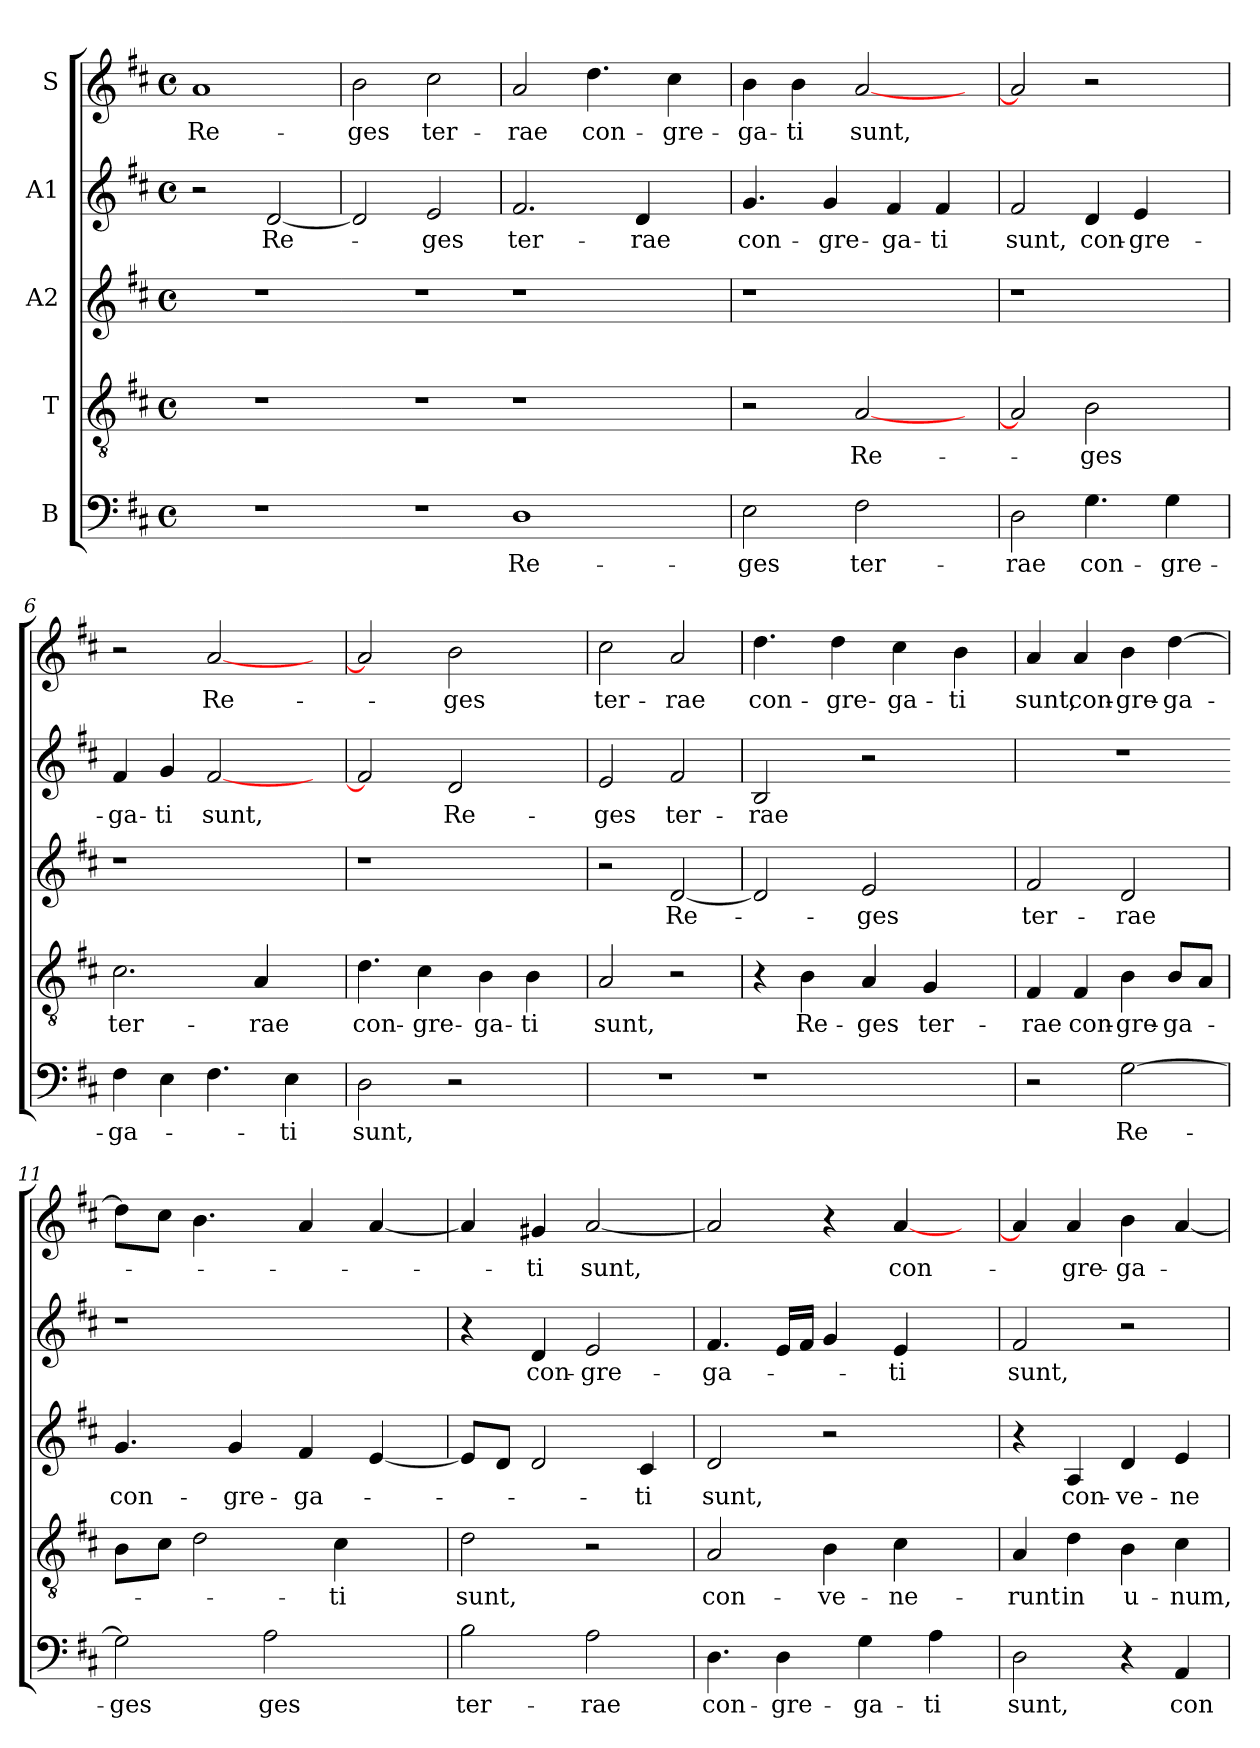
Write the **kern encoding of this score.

**kern	**text	**kern	**text	**kern	**text	**kern	**text	**kern	**text
*part5	*part5	*part4	*part4	*part3	*part3	*part2	*part2	*part1	*part1
*staff5	*staff5	*staff4	*staff4	*staff3	*staff3	*staff2	*staff2	*staff1	*staff1
*I"B	*	*I"T	*	*I"A2	*	*I"A1	*	*I"S	*
!!LO:PB:g=z
*stria5	*	*stria5	*	*stria5	*	*stria5	*	*stria5	*
*clefF4	*	*clefGv2	*	*clefG2	*	*clefG2	*	*clefG2	*
*k[f#c#]	*	*k[f#c#]	*	*k[f#c#]	*	*k[f#c#]	*	*k[f#c#]	*
*D:	*	*D:	*	*D:	*	*D:	*	*D:	*
*M4/4	*	*M4/4	*	*M4/4	*	*M4/4	*	*M4/4	*
*met(c)	*	*met(c)	*	*met(c)	*	*met(c)	*	*met(c)	*
=1	=1	=1	=1	=1	=1	=1	=1	=1	=1
!	!	!	!	!	!	!	!	!	!LO:LY:b:cj
1r	.	1r	.	1r	.	2r	.	1a	Re-
!	!	!	!	!	!	!	!LO:LY:b:cj	!	!
.	.	.	.	.	.	[<2d/	Re-	.	.
=2	=2!	=2	=2!	=2	=2!	=2	=2!	=2!	=2!
!	!	!	!	!	!	!	!	!	!LO:LY:b:cj
1r	.	1r	.	1r	.	2d/]	.	2b\	-ges
!	!	!	!	!	!	!	!LO:LY:b:cj	!	!LO:LY:b:cj
.	.	.	.	.	.	2e/	-ges	2cc#\	ter-
=3	=3!	=3	=3!	=3	=3!	=3	=3!	=3!	=3!
!	!LO:LY:b:cj	!	!	!	!	!	!LO:LY:b:cj	!	!LO:LY:b:cj
1D	Re-	1r	.	1r	.	2.f#/	ter-	2a/	-rae
!	!	!	!	!	!	!	!	!	!LO:LY:b:cj
.	.	.	.	.	.	.	.	4.dd\	con-
!	!	!	!	!	!	!	!LO:LY:b:cj	!	!
.	.	.	.	.	.	4d/	-rae	.	.
!	!	!	!	!	!	!	!	!	!LO:LY:b:cj
.	.	.	.	.	.	.	.	4cc#\	-gre-
8ryy	.	8ryy	.	8ryy	.	8ryy	.	.	.
=4	=4!	=4	=4!	=4	=4!	=4	=4!	=4!	=4!
!	!LO:LY:b:cj	!	!	!	!	!	!LO:LY:b:cj	!	!LO:LY:b:cj
2E\	-ges	2r	.	1r	.	4.g/	con-	4b\	-ga-
!	!	!	!	!	!	!	!	!	!LO:LY:b:cj
.	.	.	.	.	.	.	.	4b\	-ti
!	!	!	!	!	!	!	!LO:LY:b	!	!
.	.	.	.	.	.	4g/	-gre-	.	.
!	!LO:LY:b:cj	!	!LO:LY:b:cj	!	!	!	!	!	!LO:LY:b:cj
2F#\	ter-	[<2A/	Re-	.	.	.	.	[<2a/	sunt,
!	!	!	!	!	!	!	!LO:LY:b:rj	!	!
.	.	.	.	.	.	4f#/	-ga-	.	.
!	!	!	!	!	!	!	!LO:LY:b:cj	!	!
.	.	.	.	.	.	4f#/	-ti	.	.
8ryy	.	8ryy	.	8ryy	.	.	.	8ryy	.
=5	=5!	=5	=5!	=5	=5!	=5	=5!	=5!	=5!
!	!LO:LY:b:cj	!	!	!	!	!	!LO:LY:b:cj	!	!
2D\	-rae	2A/]	.	1r	.	2f#/	sunt,	2a/]	.
!	!LO:LY:b:cj	!	!LO:LY:b:cj	!	!	!	!LO:LY:b:cj	!	!
4.G\	con-	2B\	-ges	.	.	4d/	con-	2r	.
!	!	!	!	!	!	!	!LO:LY:b:cj	!	!
.	.	.	.	.	.	4e/	-gre-	.	.
!	!LO:LY:b:cj	!	!	!	!	!	!	!	!
4G\	-gre-	.	.	.	.	.	.	.	.
.	.	8ryy	.	8ryy	.	8ryy	.	8ryy	.
!!LO:LB:g=z
=6	=6!	=6	=6!	=6	=6!	=6	=6!	=6!	=6!
!	!LO:LY:b:cj	!	!LO:LY:b:cj	!	!	!	!LO:LY:b:cj	!	!
4F#\	-ga-	2.c#\	ter-	1r	.	4f#/	-ga-	2r	.
!	!	!	!	!	!	!	!LO:LY:b:cj	!	!
4E\	.	.	.	.	.	4g/	-ti	.	.
!	!	!	!	!	!	!	!LO:LY:b:cj	!	!LO:LY:b:cj
4.F#\	.	.	.	.	.	[<2f#/	sunt,	[<2a/	Re-
!	!	!	!LO:LY:b:cj	!	!	!	!	!	!
.	.	4A/	-rae	.	.	.	.	.	.
!	!LO:LY:b:cj	!	!	!	!	!	!	!	!
4E\	-ti	.	.	.	.	.	.	.	.
.	.	8ryy	.	8ryy	.	8ryy	.	8ryy	.
=7	=7!	=7	=7!	=7	=7!	=7	=7!	=7!	=7!
!	!LO:LY:b:cj	!	!LO:LY:b:cj	!	!	!	!	!	!
2D\	sunt,	4.d\	con-	1r	.	2f#/]	.	2a/]	.
!	!	!	!LO:LY:b	!	!	!	!	!	!
.	.	4c#\	-gre-	.	.	.	.	.	.
!	!	!	!	!	!	!	!LO:LY:b:cj	!	!LO:LY:b:cj
2r	.	.	.	.	.	2d/	Re-	2b\	-ges
!	!	!	!LO:LY:b:rj	!	!	!	!	!	!
.	.	4B\	-ga-	.	.	.	.	.	.
!	!	!	!LO:LY:b:cj	!	!	!	!	!	!
.	.	4B\	-ti	.	.	.	.	.	.
8ryy	.	.	.	8ryy	.	8ryy	.	8ryy	.
=8	=8!	=8	=8!	=8	=8!	=8	=8!	=8!	=8!
!	!	!	!LO:LY:b:cj	!	!	!	!LO:LY:b:cj	!	!LO:LY:b:cj
1r	.	2A/	sunt,	2r	.	2e/	-ges	2cc#\	ter-
!	!	!	!	!	!LO:LY:b:cj	!	!LO:LY:b:cj	!	!LO:LY:b:cj
.	.	2r	.	[<2d/	Re-	2f#/	ter-	2a/	-rae
=9	=9!	=9	=9!	=9	=9!	=9	=9!	=9!	=9!
!	!	!	!	!	!	!	!LO:LY:b:cj	!	!LO:LY:b:cj
1r	.	4r	.	2d/]	.	2B/	-rae	4.dd\	con-
!	!	!	!LO:LY:b:cj	!	!	!	!	!	!
.	.	4B\	Re-	.	.	.	.	.	.
!	!	!	!	!	!	!	!	!	!LO:LY:b
.	.	.	.	.	.	.	.	4dd\	-gre-
!	!	!	!LO:LY:b:cj	!	!LO:LY:b:cj	!	!	!	!
.	.	4A/	-ges	2e/	-ges	2r	.	.	.
!	!	!	!	!	!	!	!	!	!LO:LY:b:rj
.	.	.	.	.	.	.	.	4cc#\	-ga-
!	!	!	!LO:LY:b:cj	!	!	!	!	!	!
.	.	4G/	ter-	.	.	.	.	.	.
!	!	!	!	!	!	!	!	!	!LO:LY:b:cj
.	.	.	.	.	.	.	.	4b\	-ti
8ryy	.	8ryy	.	8ryy	.	8ryy	.	.	.
=10	=10!	=10	=10!	=10	=10!	=10	=10!	=10!	=10!
!	!	!	!LO:LY:b:cj	!	!LO:LY:b:cj	!	!	!	!LO:LY:b:cj
2r	.	4F#/	-rae	2f#/	ter-	1r	.	4a/	sunt,
!	!	!	!LO:LY:b:cj	!	!	!	!	!	!LO:LY:b:cj
.	.	4F#/	con-	.	.	.	.	4a/	con-
!	!LO:LY:b:cj	!	!LO:LY:b:cj	!	!LO:LY:b:cj	!	!	!	!LO:LY:b:cj
[<2G\	Re-	4B\	-gre-	2d/	-rae	.	.	4b\	-gre-
!	!	!	!LO:LY:b:cj	!	!	!	!	!	!LO:LY:b:cj
.	.	8B/L	-ga-	.	.	.	.	[<4dd\	-ga-
.	.	8A/J	.	.	.	.	.	.	.
!!LO:LB:g=z
=11	=11!	=11	=11!	=11	=11!	=11	=11!	=11!	=11!
!	!LO:LY:b:cj	!	!	!	!LO:LY:b:cj	!	!	!	!
*	*	*	*	*	*	*^	*	*	*
2G\]	-ges	8B\L	.	4.g/	con-	1r	64ryy	.	8dd\L]	.
.	.	.	.	.	.	.	1ryy	.	.	.
.	.	8c#\J	.	.	.	.	.	.	8cc#\J	.
.	.	2d\	.	.	.	.	.	.	4.b\	.
!	!	!	!	!	!LO:LY:b	!	!	!	!	!
.	.	.	.	4g/	-gre-	.	.	.	.	.
!	!LO:LY:b:cj	!	!	!	!	!	!	!	!	!
2A\	ges	.	.	.	.	.	.	.	.	.
!	!	!	!	!	!LO:LY:b:rj	!	!	!	!	!
.	.	.	.	4f#/	-ga-	.	.	.	4a/	.
!	!	!	!LO:LY:b:cj	!	!	!	!	!	!	!
.	.	4c#\	-ti	.	.	.	.	.	.	.
.	.	.	.	[<4e/	.	.	.	.	[<4a/	.
8ryy	.	8ryy	.	.	.	8ryy	.	.	.	.
.	.	.	.	.	.	.	16..ryy	.	.	.
=12	=12!	=12	=12!	=12	=12!	=12	=12	=12!	=12!	=12!
!	!LO:LY:b:cj	!	!LO:LY:b:cj	!	!	!	!	!	!	!
*	*	*	*	*	*	*v	*v	*	*	*
2B\	ter-	2d\	sunt,	8e/L]	.	4r	.	4a/]	.
.	.	.	.	8d/J	.	.	.	.	.
!	!	!	!	!	!	!	!LO:LY:b:cj	!	!LO:LY:b:cj
.	.	.	.	2d/	.	4d/	con-	4g#X/	-ti
!	!LO:LY:b:cj	!	!	!	!	!	!LO:LY:b:cj	!	!LO:LY:b:cj
2A\	-rae	2r	.	.	.	2e/	-gre-	[<2a/	sunt,
!	!	!	!	!	!LO:LY:b:cj	!	!	!	!
.	.	.	.	4c#/	-ti	.	.	.	.
=13	=13!	=13	=13!	=13	=13!	=13	=13!	=13!	=13!
!	!LO:LY:b:cj	!	!LO:LY:b:cj	!	!LO:LY:b:cj	!	!LO:LY:b:cj	!	!
4.D\	con-	2A/	con-	2d/	sunt,	4.f#/	-ga-	2a/]	.
!	!LO:LY:b:cj	!	!	!	!	!	!	!	!
4D\	-gre-	.	.	.	.	16e/L	.	.	.
.	.	.	.	.	.	16f#/J	.	.	.
!	!	!	!LO:LY:b:cj	!	!	!	!	!	!
.	.	4B\	-ve-	2r	.	4g/	.	4r	.
!	!LO:LY:b:cj	!	!	!	!	!	!	!	!
4G\	-ga-	.	.	.	.	.	.	.	.
!	!	!	!LO:LY:b:cj	!	!	!	!LO:LY:b:cj	!	!LO:LY:b:cj
.	.	4c#\	-ne-	.	.	4e/	-ti	[<4a/	con-
!	!LO:LY:b:cj	!	!	!	!	!	!	!	!
4A\	-ti	.	.	.	.	.	.	.	.
.	.	8ryy	.	8ryy	.	8ryy	.	8ryy	.
=14	=14!	=14	=14!	=14	=14!	=14	=14!	=14!	=14!
!	!LO:LY:b:cj	!	!LO:LY:b:cj	!	!	!	!LO:LY:b:cj	!	!
2D\	sunt,	4A/	-runt	4r	.	2f#/	sunt,	4a/]	.
!	!	!	!LO:LY:b:cj	!	!LO:LY:b:cj	!	!	!	!LO:LY:b:cj
.	.	4d\	in	4A/	con-	.	.	4a/	-gre-
!	!	!	!LO:LY:b:cj	!	!LO:LY:b:cj	!	!	!	!LO:LY:b:cj
4r	.	4B\	u-	4d/	-ve-	2r	.	4b\	-ga-
!	!LO:LY:b:cj	!	!LO:LY:b:cj	!	!LO:LY:b:cj	!	!	!	!
4AA/	con-	4c#\	-num,	4e/	-ne-	.	.	[>4a/	.
=	=!	=	=!	=	=!	=	=!	=!	=!
*-	*-	*-	*-	*-	*-	*-	*-	*-	*-
